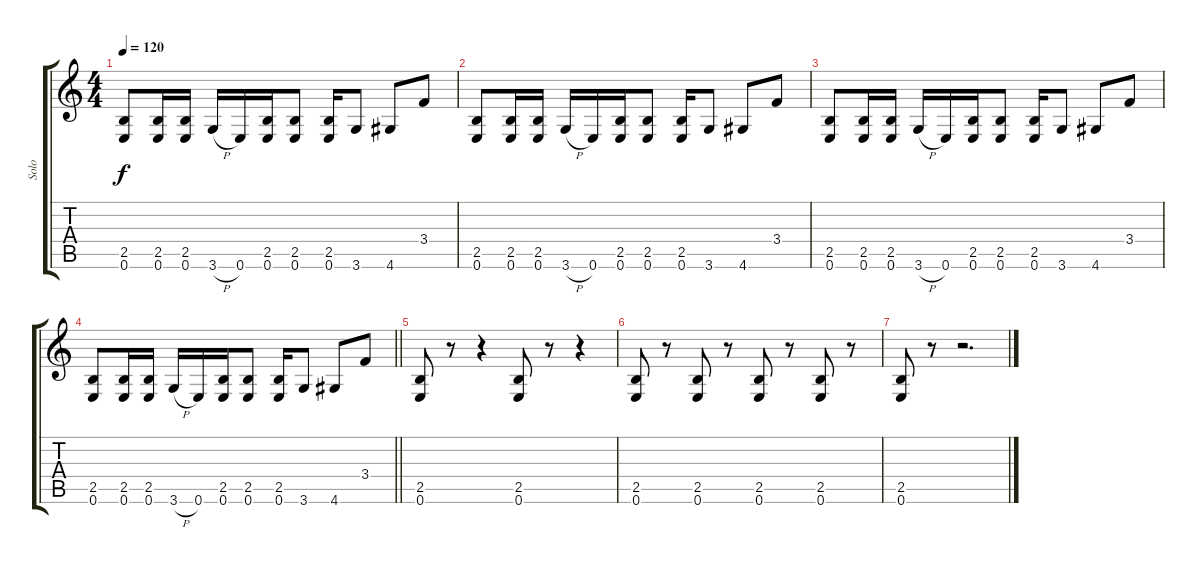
\track ("Solo" "Solo") {instrument distortionguitar}
\staff {score tabs}
\tuning (E4 B3 G3 D3 A2 E2) {hide}
\ts (4 4)
\tempo 120
\clef g2
\ks c
(2.5 0.6).8{dy f} (2.5 0.6).16 (2.5 0.6).16 3.6{h}.16 0.6.16 (2.5 0.6).16 (2.5 0.6).8 (2.5 0.6).16 3.6.8 4.6.8 3.4.8 |
(2.5 0.6).8 (2.5 0.6).16 (2.5 0.6).16 3.6{h}.16 0.6.16 (2.5 0.6).16 (2.5 0.6).8 (2.5 0.6).16 3.6.8 4.6.8 3.4.8 |
(2.5 0.6).8 (2.5 0.6).16 (2.5 0.6).16 3.6{h}.16 0.6.16 (2.5 0.6).16 (2.5 0.6).8 (2.5 0.6).16 3.6.8 4.6.8 3.4.8 |
\barLineRight lightlight
(2.5 0.6).8 (2.5 0.6).16 (2.5 0.6).16 3.6{h}.16 0.6.16 (2.5 0.6).16 (2.5 0.6).8 (2.5 0.6).16 3.6.8 4.6.8 3.4.8 |
(2.5 0.6).8 r.8 r.4 (2.5 0.6).8 r.8 r.4 |
(2.5 0.6).8 r.8 (2.5 0.6).8 r.8 (2.5 0.6).8 r.8 (2.5 0.6).8 r.8 |
(2.5 0.6).8 r.8 r.2{d}
